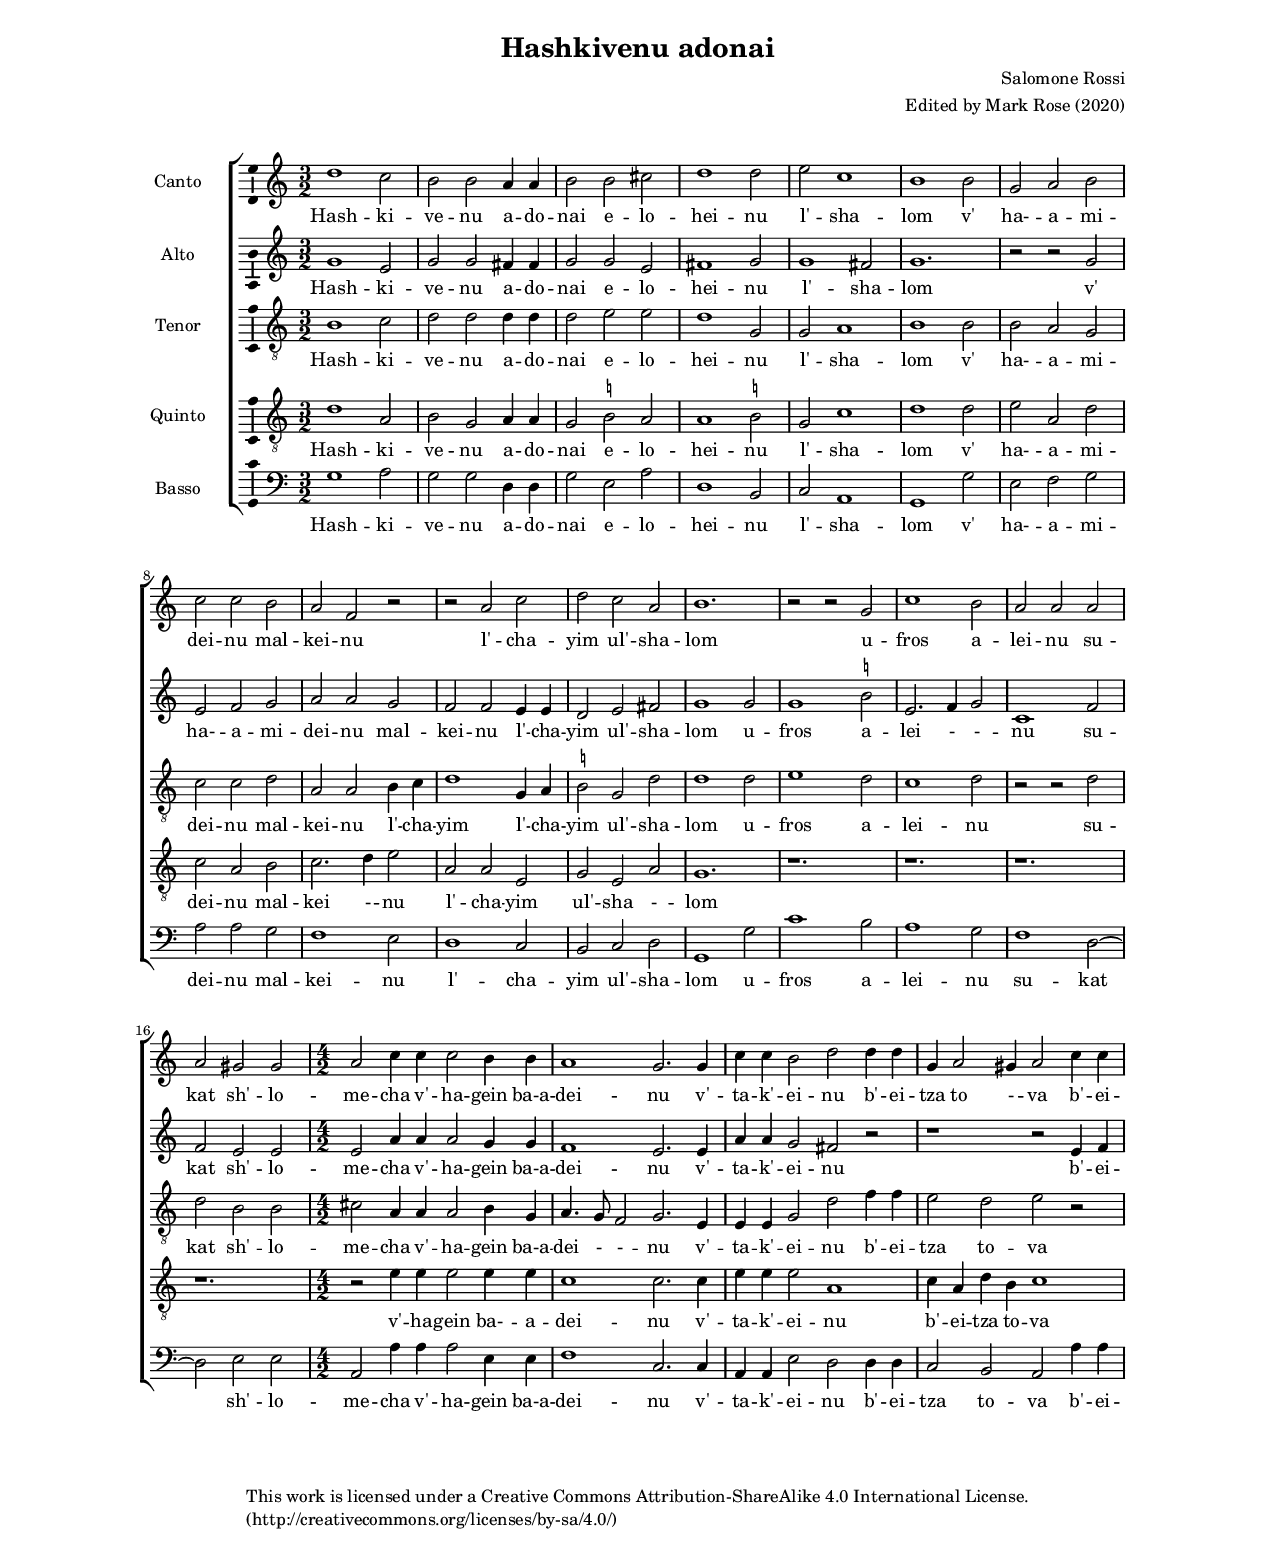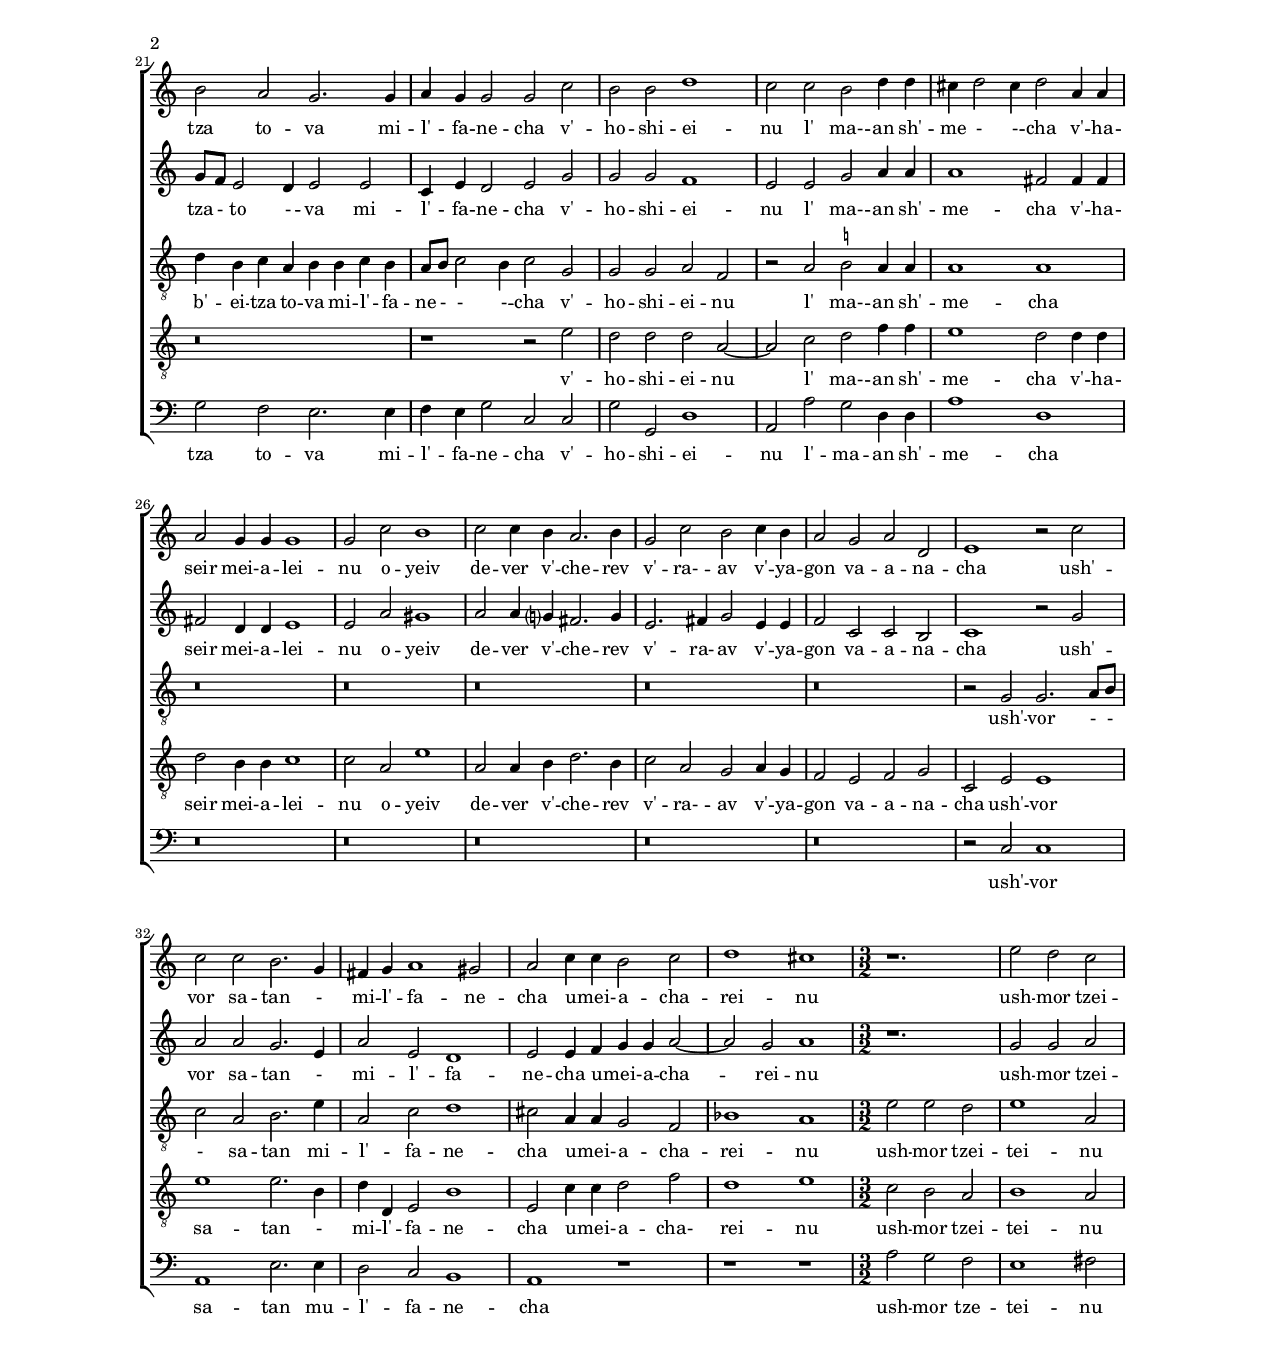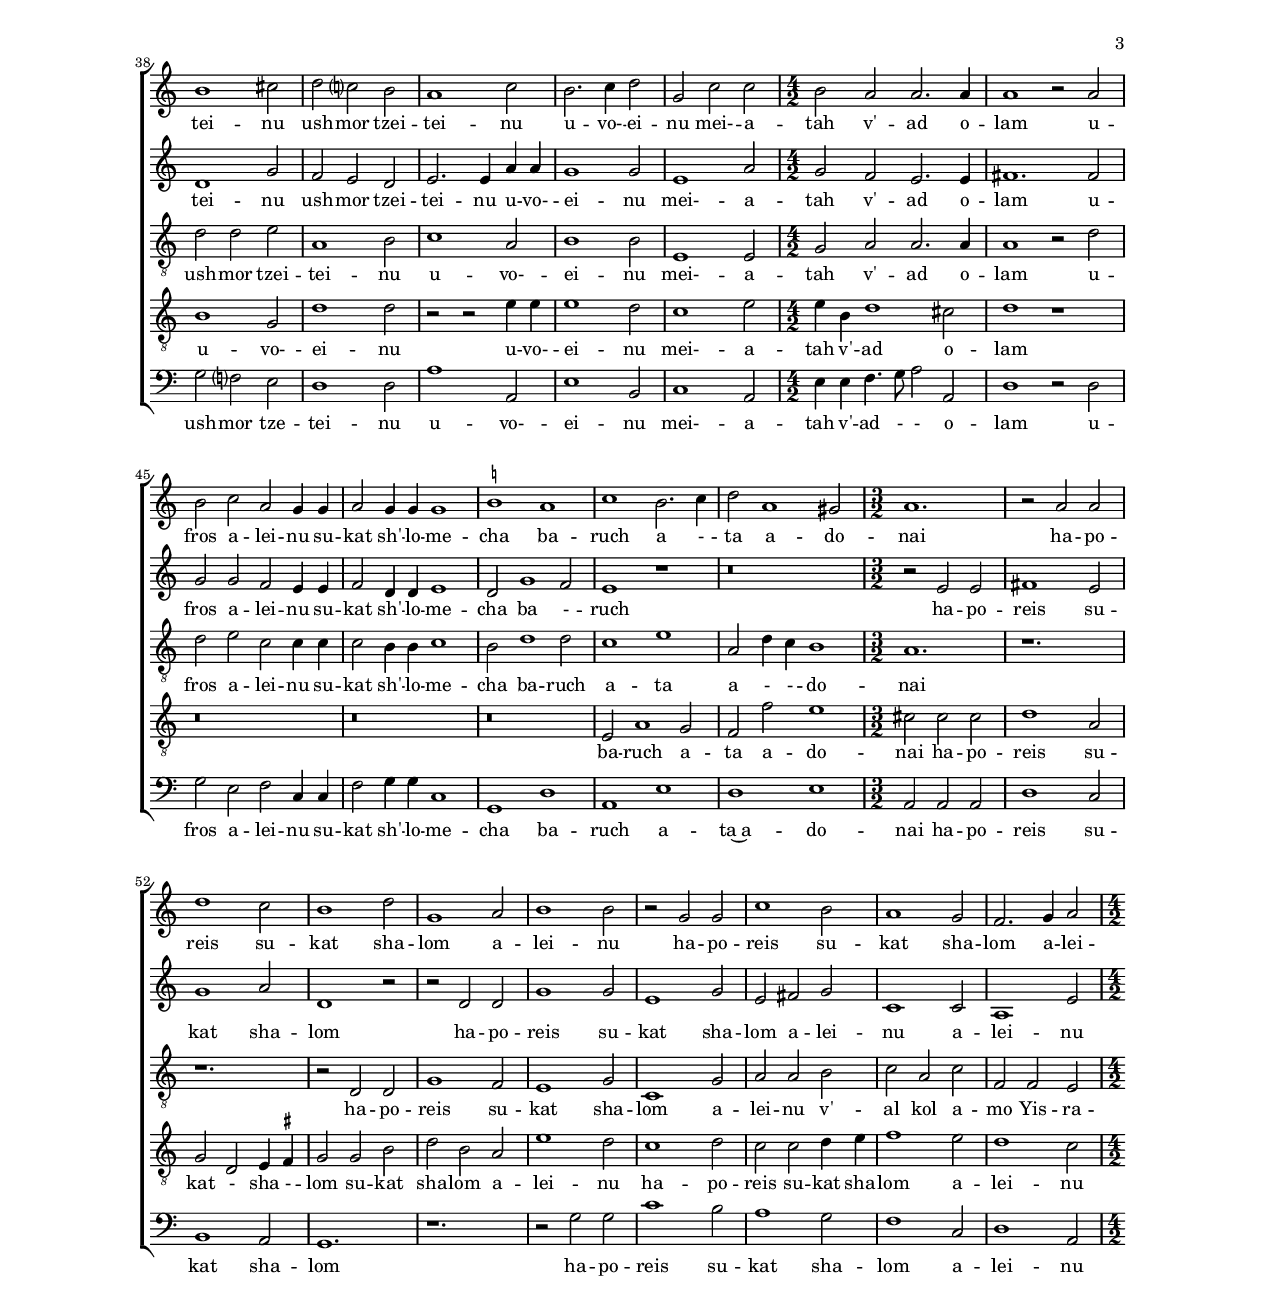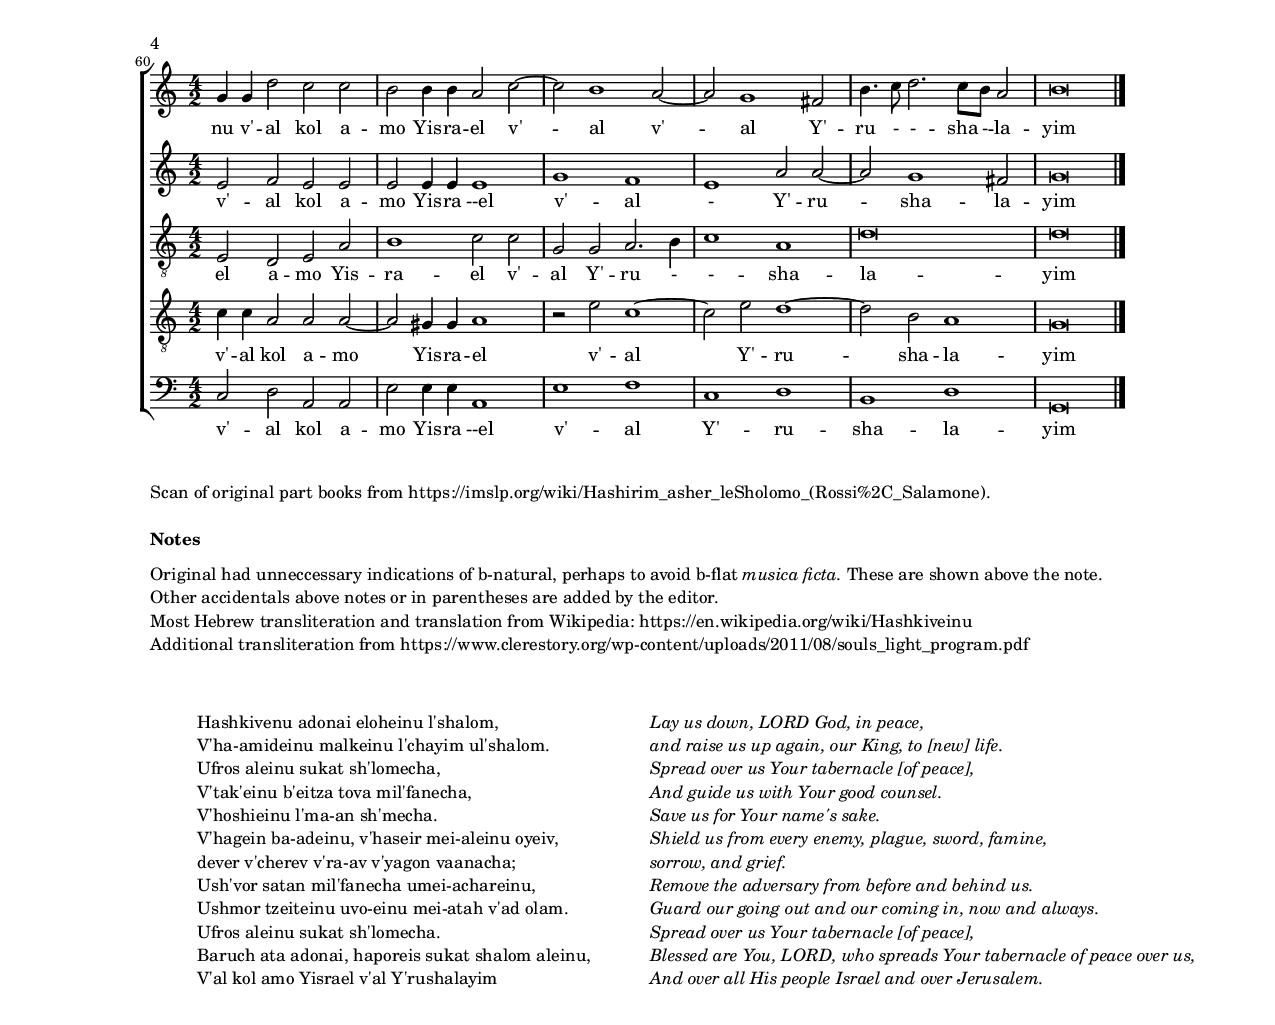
\language "english"

global = {
  \key c \major
  \time 3/2
}

ficta = { \once \set suggestAccidentals = ##t }

cantoNotes = {
  \transpose c' c' {
    \set Staff.instrumentName = #"Canto  "

    \clef "treble"
    \relative c'' {
      % line 1
      d1 c2 b2 b2 a4 a4 b2 b2 cs2 d1 d2 e2 c1 b1 b2 g2 a2 b2 c2 c2 b2 a2 f2
      r2
      % m10
      r2

      % line 2
      a2 c2 d2 c2 a2 b1.
      r2 r2 g2 c1 b2 a2 a2 a2 a2 gs2 gs2
      % m17
      \time 4/2
      a2 c4 c4 c2 b4 b4 a1 g2. g4

      % line 3
      % m19
      c4 c4 b2 d2 d4 d4 g,4 a2 gs4 a2 c4 c4
      % m21
      b2 a2 g2. g4 a4 g4 g2 g2
      c2 b2 b2 d1
      % m24
      c2

      % line 4
      c2 b2 d4 d4 cs4 d2 cs4 d2 a4 a4 a2 g4 g4 g1 g2 c2 b1 c2
      c4 b4 a2. b4 g2 c2 b2

      % line 5
      c4 b4
      % m30
      a2 g2 a2 d,2 e1
      r2 c'2 c2 c2 b2. g4 fs4 g4 a1 gs2 a2 c4 c4 b2 c2 d1 cs1

      % line 6
      % m36
      \time 3/2
      r1. e2 d2 c2 b1 cs2 d2 c?2 b2 a1 c2 b2. c4 d2 g,2 c2 c2
      % m43
      \time 4/2
      b2 a2 a2. a4 a1

      % line 7
      r2 a2
      % m45
      b2 c2 a2 g4 g4 a2 g4 g4 g1
      \ficta b?1 % marked as "sharp" in original, maybe to avoid b-flat ficta
      a1 c1 b2. c4 d2 a1 gs2
      % m50
      \time 3/2
      a1. r2 a2 a2 d1 c2 b1

      % line 8
      d2
      % m54
      g,1 a2 b1 b2 r2 g2 g2 c1 b2 a1 g2 f2. g4 a2
      % m60
      \time 4/2
      g4 g4 d'2 c2 c2 b2 b4 b4 a2

      % line 9
      c2~
      % m62
      c2 b1 a1 g1 fs2 b4. c8 d2. c8 b8 a2 b\breve
    }
    \override Staff.BarLine.transparent = ##f
    \bar "|."
  }
}

cantoLyrics = \lyricmode {
  % line 1
  Hash -- ki -- ve -- nu a -- do -- nai
  e -- lo -- hei -- nu
  l' -- sha -- lom
  v' ha- -- a -- mi -- dei -- nu
  mal -- kei -- nu

  % line 2
  l' -- cha -- yim ul' -- sha -- lom
  u -- fros a -- lei -- nu su -- kat
  sh' -- lo -- me -- cha
  v' -- ha -- gein ba-a -- dei -- nu

  % line 3
  v' -- ta -- k' -- ei -- nu
  b' -- ei -- tza to - -- va
  b' -- ei -- tza to -- va
  mi -- l' -- fa -- ne -- cha
  v' -- ho -- shi -- ei -- nu

  % line 4
  l' ma- -- an sh' -- me - - -- cha
  v' -- ha -- seir mei- -- a -- lei -- nu o -- yeiv
  de -- ver v' -- che -- rev v' -- ra- -- av

  % line 5
  v' -- ya -- gon va -- a -- na -- cha
  ush' -- vor sa -- tan - mi -- l' -- fa -- ne -- cha
  u -- mei- -- a -- cha -- rei -- nu

  % line 6
  ush -- mor tzei -- tei -- nu
  ush -- mor tzei -- tei -- nu
  u -- vo- -- ei -- nu
  mei- -- a -- tah v' -- ad o -- lam

  % line 7
  u -- fros a -- lei -- nu
  su -- kat sh' -- lo -- me -- cha
  ba -- ruch a - -- ta a -- do -- nai
  ha -- po -- reis su -- kat

  % line 8
  sha -- lom a -- lei -- nu
  ha -- po -- reis su -- kat sha -- lom
  a -- lei -- nu v' -- al kol a -- mo Yis -- ra -- el

  % line 9
  v' -- al v' -- al
  Y' -- ru - - -- sha - -- la -- yim
}

altoNotes = {
  \transpose c' c' {
    \set Staff.instrumentName = #"Alto  "

    \clef "treble"
    \relative g' {
      % line 1
      g1 e2 g2 g2 fs4 fs4 g2 g2 e2 fs1 g2 g1 fs2 g1.
      % m7
      r2 r2 g2 e2 f2 g2 a2 a2 g2 f2 f2

      % line 2
      e4 e4
      % m11
      d2 e2 fs2 g1 g2 g1
      \ficta b?2 % marked as "sharp" in original, maybe to avoid b-flat ficta
      e,2. f4 g2 c,1 f2 f2 e2 e2
      % m17
      \time 4/2
      e2 a4 a4 a2 g4 g4 f1 e2. e4

      % line 3
      % m19
      a4 a4 g2 fs2
      r2 r1 r2 e4 f4 g8 f8 e2 d4 e2 e2 c4 e4 d2 e2 g2 g2 g2
      f1 e2 e2 g2 a4 a4

      % line 4
      % m25
      a1 fs2 fs4 fs4 fs2 d4 d4 e1 e2 a2 gs1 a2 a4 g?4 fs2. g4 e2. fs4 g2
      e4 e4 f2 c2 c2 b2 c1

      % line 5
      r2 g'2
      % m32
      a2 a2 g2. e4 a2 e2 d1 e2 e4 f4 g4 g4 a1 g2 a1
      % m36
      % \time 3/2
      r1. g2 g2 a2 d,1 g2 f2 e2 d2 e2. e4

      % line 6
      a4 a4 g1 g2 e1 a2
      % m43
      % \time 4/2
      g2 f2 e2. e4 fs1. fs2 g2 g2 f2 e4 e4 f2 d4 d4 e1 d2 g1 f2
      % m48
      e1

      % line 7
      r1 r\breve
      % m50
      % \time 3/2
      r2 e2 e2 fs1 e2 g1 a2 d,1
      r2 r2 d2 d2 g1 g2 e1 g2 e2 fs2 g2 c,1 c2 a1 e'2
      % m60
      % \time 4/2
      e2 f2

      % line 8
      e2 e2 e2 e4 e4 e1 g1 f1 e1 a2 a1 g1 fs2 g\breve
    }
  }
}

altoLyrics = \lyricmode {
  % line 1
  Hash -- ki -- ve -- nu a -- do -- nai
  e -- lo -- hei -- nu
  l' -- sha -- lom
  v' ha- -- a -- mi -- dei -- nu
  mal -- kei -- nu

  % line 2
  l' -- cha -- yim ul' -- sha -- lom
  u -- fros a -- lei - - -- nu su -- kat
  sh' -- lo -- me -- cha
  v' -- ha -- gein ba-a -- dei -- nu
  v' --

  % line 3
  ta -- k' -- ei -- nu
  b' -- ei -- tza - to - -- va
  mi -- l' -- fa -- ne -- cha
  v' -- ho -- shi -- ei -- nu
  l' ma- -- an

  % line 4
  sh' -- me -- cha
  v' -- ha -- seir mei- -- a -- lei -- nu o -- yeiv
  de -- ver v' -- che -- rev v' -- ra- -- av
  v' -- ya -- gon va -- a -- na -- cha

  % line 5
  ush' -- vor sa -- tan - mi -- l' -- fa -- ne -- cha
  u -- mei- -- a -- cha -- rei -- nu
  ush -- mor tzei -- tei -- nu
  ush -- mor tzei -- tei -- nu

  % line 6
  u -- vo- -- ei -- nu
  mei- -- a -- tah v' -- ad o -- lam
  u -- fros a -- lei -- nu
  su -- kat sh' -- lo -- me -- cha
  ba - -- ruch

  % line 7
  ha -- po -- reis su -- kat sha -- lom
  ha -- po -- reis su -- kat sha -- lom
  a -- lei -- nu
  a -- lei -- nu
  v' -- al

  % line 8
  kol a -- mo
  Yis -- ra --el
  v' -- al -
  Y' -- ru -- sha -- la -- yim
}

tenorNotes = {
  \transpose c' c' {
    \set Staff.instrumentName = #"Tenor  "

    \clef "treble_8"
    \relative c' {
      % line 1
      b1 c2 d2 d2 d4 d4 d2 e2 e2 d1 g,2 g2 a1 b1 b2 b2
      a2 g2 c2 c2 d2 a2 a2

      % line 2
      b4 c4
      % m10
      d1 g,4 a4
      \ficta b?2 % marked as "sharp" in original, maybe to avoid b-flat ficta
      g2 d'2 d1 d2 e1 d2 c1 d2
      r2 r2 d2 d2 b2 b2
      % m17
      % \time 4/2
      cs2 a4 a4 a2

      % line 3
      b4 g4
      % m18
      a4. g8 f2 g2. e4 e4 e4 g2 d'2 f4 f4 e2 d2 e2
      r2 d4 b4 c4 a4 b4 b4 c4 b4

      % line 4
      % m22
      a8 b8 c2 b4 c2 g2 g2 g2 a2 f2
      r2 a2
      \ficta b?2 % marked as "sharp" in original, maybe to avoid b-flat ficta
      a4 a4 a1 a1
      r\breve*2 r\breve*2 r\breve
      % m31
      r2 g2 g2. a8 b8 c2

      % line 5
      a2 b2. e4 a,2 c2 d1 cs2 a4 a4 g2 f2 bf1 a1
      % m36
      % \time 3/2
      e'2 e2 d2 e1
      a,2 % Naumbourg ! last is e2 in original
      d2 d2 e2 a,1 b2

      % line 6
      c1 a2 b1 b2 e,1 e2
      % m43
      % \time 4/2
      g2 a2 a2. a4 a1
      r2 d2 d2 e2 c2 c4 c4 c2 b4 b4 c1 b2 d1
      d2 c1 e1 a,2 d4 c4 b1
      % m50
      % \time 3/2
      a1.
      r1. r1.
      r2 d,2 d2 g1 f2 e1 g2 c,1 g'2 a2 a2

      % line 7
      b2 c2 a2 c2 f,2 f2 e2
      % m60
      % \time 4/2
      e2 d2 e2 a2 b1 c2 c2 g2 g2 a2. b4 c1 a1 d\breve d\breve
    }
  }
}

tenorLyrics = \lyricmode {
  % line 1
  Hash -- ki -- ve -- nu a -- do -- nai
  e -- lo -- hei -- nu
  l' -- sha -- lom
  v' ha- -- a -- mi -- dei -- nu
  mal -- kei -- nu

  % line 2
  l' -- cha -- yim
  l' -- cha -- yim
  ul' -- sha -- lom
  u -- fros a -- lei -- nu su -- kat
  sh' -- lo -- me -- cha
  v' -- ha -- gein

  % line 3
  ba-a -- dei - - -- nu
  v' -- ta -- k' -- ei -- nu
  b' -- ei -- tza to -- va
  b' -- ei -- tza to -- va

  % line 4
  mi -- l' -- fa -- ne - - - -- cha
  v' -- ho -- shi -- ei -- nu
  l' ma- -- an
  sh' -- me -- cha
  ush' -- vor - - -

  % line 5
  sa -- tan
  mi -- l' -- fa -- ne -- cha
  u -- mei- -- a -- cha -- rei -- nu
  ush -- mor tzei -- tei -- nu
  ush -- mor tzei -- tei -- nu

  % line 6
  u -- vo- -- ei -- nu
  mei- -- a -- tah
  v' -- ad o -- lam
  u -- fros a -- lei -- nu
  su -- kat sh' -- lo -- me -- cha
  ba -- ruch

  % line 7
  a -- ta a - - -- do -- nai
  ha -- po -- reis su -- kat sha -- lom
  a -- lei -- nu

  % line 8
  v' -- al kol a -- mo Yis -- ra -- el
  a -- mo Yis -- ra -- el
  v' -- al
  Y' -- ru - - -- sha -- la -- yim
}

bassoNotes = {
  \transpose c' c' {
    \set Staff.instrumentName = #"Basso  "

    \clef "bass"
    \relative c' {
      % line 1
      g1 a2 g2 g2 d4 d4 g2 e2 a2 d,1 b2 c2 a1 g1 g'2 e2 f2 g2
      a2 a2 g2 f1 e2 d1 c2 b2
      
      % line 2
      c2 d2
      g,1 % ! unclear; g,1 in Naumbourg
      g'2 c1 b2 a1 g2 f1 d1 e2 e2
      % m17
      % \time 4/2
      a,2 a'4 a4 a2 e4 e4 f1 c2. c4 a4 a4 e'2 d2

      % line 3
      d4 d4 c2 b2 a2 a'4 a4 g2 f2 e2. e4
      % m22
      f4 e4 g2 c,2 c2 g'2 g,2 d'1 a2
      a'2 g2 d4 d4 a'1 d,1

      % line 4
      r\breve*4 r\breve
      % m31
      r2 c2 c1 a1 e'2. e4 d2 c2 b1 a1 r\breve r1
      % m36
      % \time 3/2
      a'2 g2 f2 e1 fs2 g2 f?2 e2 d1 d2

      % line 5
      a'1 a,2 e'1 b2 c1 a2
      % m43
      % \time 4/2
      e'4 e4 f4. g8 a2 a,2 d1
      r2 d2 g2 e2 f2 c4 c4 f2 g4 g4 c,1

      % line 6
      g1 d'1 a1 e'1 d1 e1
      % m50
      % \time 3/2
      a,2 a2 a2 d1 c2 b1 a2 g1.
      r1. r2 g'2 g2 c1 b2 a1 g2 f1

      % line 7
      c2 d1 a2
      % m60
      % time 4/2
      c2 d2 a2 a2 e'2 e4 e4 a,1 e'1 f1 c1 d1 b1 d1 g,\breve
    }
  }
}

bassoLyrics = \lyricmode {
  % line 1
  Hash -- ki -- ve -- nu a -- do -- nai
  e -- lo -- hei -- nu
  l' -- sha -- lom
  v' ha- -- a -- mi -- dei -- nu
  mal -- kei -- nu
  l' -- cha -- yim

  % line 2
  ul' -- sha -- lom
  u -- fros a -- lei -- nu su -- kat
  sh' -- lo -- me -- cha
  v' -- ha -- gein ba-a -- dei -- nu
  v' -- ta -- k' -- ei -- nu

  % line 3
  b' -- ei -- tza to -- va
  b' -- ei -- tza to -- va
  mi -- l' -- fa -- ne -- cha v' -- ho -- shi -- ei -- nu
  l' -- ma -- an
  sh' -- me -- cha

  % line 4
  ush' -- vor sa -- tan mu -- l' -- fa -- ne -- cha
  ush -- mor tze -- tei -- nu
  ush -- mor tze -- tei -- nu

  % line 5
  u -- vo- -- ei -- nu
  mei- -- a -- tah v' -- ad - - o -- lam
  u -- fros a -- lei -- nu su -- kat
  sh' -- lo -- me -- cha

  % line 6
  ba -- ruch a -- ta~a -- do -- nai
  ha -- po -- reis su -- kat sha -- lom
  ha -- po -- reis su -- kat sha -- lom

  % line 7
  a -- lei -- nu
  v' -- al
  kol a -- mo
  Yis -- ra --el
  v' -- al
  Y' -- ru -- sha -- la -- yim
}

quintoNotes = {
  \transpose c' c' {
    \set Staff.instrumentName = #"Quinto  "

    \clef "treble_8"
    \relative c' {
      % line 1
      d1 a2 b2 g2 a4 a4 g2
      \ficta b?2 % marked as "sharp" in original, maybe to avoid b-flat ficta
      a2 a1
      \ficta b?2 % marked as "sharp" in original, maybe to avoid b-flat ficta
      g2 c1 d1 d2
      e2 a,2 d2 % from Naumbourg ! was: e2 d2 c2
      c2 a2 b2 c2. d4 e2 a,2
      
      % line 2
      a2 e2 g2 e2 a2 g1.
      r1. r1.*2 r1.
      % m17
      % \time 4/2
      r2 e'4 e4 e2 e4 e4 c1 c2. c4 e4 e4 e2 a,1 c4 a4 d4 b4 c1

      % line 3
      r\breve r1 r2 e2 d2 d2 d2 a1 c2 d2 f4 f4 e1
      d2 d4 d4 d2 b4 b4 c1 c2 a2 e'1 a,2 a4 b4 d2. b4

      % line 4
      c2 a2 g2 a4 g4 f2 e2 f2 g2 c,2 e2 e1 e'1 e2. b4 d4 d,4 e2
      b'1 e,2 c'4 c4 d2 f2 d1 e1

      % line 5
      % m36
      % \time 3/2
      c2 b2 a2 b1 a2 b1 g2 d'1 d2
      r2 r2 e4 e4 e1 d2 c1 e2
      % m43
      % \time 4/2
      e4 b4 d1

      % line 6
      cs2 d1
      r1 r\breve*2 r\breve % was written in different order in original
      e,2 a1 g2 f2 f'2 e1
      % m50
      % \time 3/2
      cs2 cs2 cs2 d1 a2 g2 d2 e4 \ficta fs4 g2

      % line 7
      g2 b2 d2 b2 a2 e'1 d2 c1 d2 c2 c2 d4 e4 f1 e2 d1 c2
      % m60
      % \time 4/2
      c4 c4 a2 a2 a1 gs4 gs4 a1
      r2 e'2 c1. e2 d1. b2 a1 g\breve
    }
  }
}

quintoLyrics = \lyricmode {
  % line 1
  Hash -- ki -- ve -- nu a -- do -- nai
  e -- lo -- hei -- nu
  l' -- sha -- lom
  v' ha- -- a -- mi -- dei -- nu
  mal -- kei - -- nu

  % line 2
  l' -- cha -- yim ul' -- sha - -- lom
  v' -- ha -- gein ba- -- a -- dei -- nu
  v' -- ta -- k' -- ei -- nu
  b' -- ei -- tza to -- va

  % line 3
  v' -- ho -- shi -- ei -- nu
  l' ma- -- an sh' -- me -- cha
  v' -- ha -- seir mei- -- a -- lei -- nu o -- yeiv
  de -- ver v' -- che -- rev

  % line 4
  v' -- ra- -- av
  v' -- ya -- gon va -- a -- na -- cha
  ush' -- vor sa -- tan - mi -- l' -- fa -- ne -- cha
  u -- mei- -- a -- cha- rei -- nu

  % line 5
  ush -- mor tzei -- tei -- nu
  u -- vo- -- ei -- nu
  u -- vo- -- ei -- nu
  mei- -- a -- tah v' -- ad

  % line 6
  o -- lam
  ba -- ruch a -- ta a -- do -- nai
  ha -- po -- reis su -- kat -
  sha - -- lom

  % line 7
  su -- kat sha -- lom a -- lei -- nu
  ha -- po -- reis su -- kat
  sha -- lom a -- lei -- nu
  v' -- al kol a -- mo

  % line 8
  Yis -- ra -- el v' -- al
  Y' -- ru -- sha -- la -- yim
}

sestoNotes = {
  \transpose c' c' {
    \set Staff.instrumentName = #"Sesto  "

    \clef "treble_8"
    \relative c' {
      % line 1
      
      % line 2

      % line 3

      % line 4

      % line 5

      % line 6
    }
  }
}

sestoLyrics = \lyricmode {
  % line 1

  % line 2

  % line 3

  % line 4

  % line 5

  % line 6
}

settimoNotes = {
  \transpose c' c' {
    \set Staff.instrumentName = #"Settimo  "

    \clef "treble_8"
    \relative c' {
      % line 1
      
      % line 2

      % line 3

      % line 4

      % line 5

      % line 6
    }
  }
}

settimoLyrics = \lyricmode {
  % line 1

  % line 2

  % line 3

  % line 4

  % line 5

  % line 6
}

ottavoNotes = {
  \transpose c' c' {
    \set Staff.instrumentName = #"Ottavo  "

    \clef "treble_8"
    \relative c' {
      % line 1
      
      % line 2

      % line 3

      % line 4

      % line 5

      % line 6
    }
  }
}

ottavoLyrics = \lyricmode {
  % line 1

  % line 2

  % line 3

  % line 4

  % line 5

  % line 6
}

\header{
  title = "Hashkivenu adonai"
  subtitle = ##f
  composer = "Salomone Rossi"
  arranger = "Edited by Mark Rose (2020)"
  %poet = "???"
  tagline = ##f
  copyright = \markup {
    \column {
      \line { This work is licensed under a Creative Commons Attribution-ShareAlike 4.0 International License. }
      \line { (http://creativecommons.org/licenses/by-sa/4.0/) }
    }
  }
}

#(set-global-staff-size 15)

\paper {
  #(include-special-characters) % So we can use HTML entities.
  #(set-paper-size "letter")

  left-margin = 1\in
  right-margin = 1\in
  top-margin = 0.5\in
  bottom-margin = 0.5\in

  ragged-bottom = ##t
  system-system-spacing #'basic-distance = 15
}

\markup { \vspace #1 }

\score {
  \new ChoirStaff = choirStaff <<
    \new Voice = "cantoNotes" \with {
      \remove "Note_heads_engraver"
      \consists "Completion_heads_engraver"
      \remove "Rest_engraver"
      \consists "Completion_rest_engraver"
    } << \global \cantoNotes >>
    \new Lyrics = "cantoLyrics"
      \lyricsto cantoNotes { \cantoLyrics }

    \new Voice = "altoNotes" \with {
      \remove "Note_heads_engraver"
      \consists "Completion_heads_engraver"
      \remove "Rest_engraver"
      \consists "Completion_rest_engraver"
    } << \global \altoNotes >>
    \new Lyrics = "altoLyrics" \lyricsto altoNotes { \altoLyrics }

    \new Voice = "tenorNotes" \with {
      \remove "Note_heads_engraver"
      \consists "Completion_heads_engraver"
      \remove "Rest_engraver"
      \consists "Completion_rest_engraver"
    } << \global \tenorNotes >>
    \new Lyrics = "tenorLyrics" \lyricsto tenorNotes { \tenorLyrics }

    \new Voice = "quintoNotes" \with {
      \remove "Note_heads_engraver"
      \consists "Completion_heads_engraver"
      \remove "Rest_engraver"
      \consists "Completion_rest_engraver"
    } << \global \quintoNotes >>
    \new Lyrics = "quintoLyrics"
      \lyricsto quintoNotes { \quintoLyrics }

    \new Voice = "bassoNotes" \with {
      \remove "Note_heads_engraver"
      \consists "Completion_heads_engraver"
      \remove "Rest_engraver"
      \consists "Completion_rest_engraver"
    } << \global \bassoNotes >>
    \new Lyrics = "bassoLyrics" \lyricsto bassoNotes { \bassoLyrics }

%    \new Voice = "sestoNotes" \with {
%      \remove "Note_heads_engraver"
%      \consists "Completion_heads_engraver"
%      \remove "Rest_engraver"
%      \consists "Completion_rest_engraver"
%    } << \global \sestoNotes >>
%    \new Lyrics = "sestoLyrics"
%      \lyricsto sestoNotes { \sestoLyrics }

%    \new Voice = "settimoNotes" \with {
%      \remove "Note_heads_engraver"
%      \consists "Completion_heads_engraver"
%      \remove "Rest_engraver"
%      \consists "Completion_rest_engraver"
%    } << \global \settimoNotes >>
%    \new Lyrics = "settimoLyrics"
%      \lyricsto settimoNotes { \settimoLyrics }

%    \new Voice = "ottavoNotes" \with {
%      \remove "Note_heads_engraver"
%      \consists "Completion_heads_engraver"
%      \remove "Rest_engraver"
%      \consists "Completion_rest_engraver"
%    } << \global \ottavoNotes >>
%    \new Lyrics = "ottavoLyrics"
%      \lyricsto ottavoNotes { \ottavoLyrics }

  >>

  \layout {
    \context {
      \Score

      % incipit should not start with a start delimiter
      \remove "System_start_delimiter_engraver"
    }

    \context {
      \Voice

      \consists "Ambitus_engraver"

      % The command below can be commented out in
      % short scores, but especially for large scores you
      % will typically yield better line breaking and improve
      % overall spacing if you do not comment the command out.

      \remove "Forbid_line_break_engraver"
    }
  }
  \midi { \tempo 2 = 80 }
}

\markuplist {
  \vspace #1
  \column {
    \line { Scan of original part books from https://imslp.org/wiki/Hashirim_asher_leSholomo_(Rossi%2C_Salamone). }
    \vspace #1
    \line { \bold Notes }
    \vspace #0.5
    \line { Original had unneccessary indications of b-natural, perhaps to avoid b-flat \italic { musica ficta. } These are shown above the note. }
    \line { Other accidentals above notes or in parentheses are added by the editor. }
    \line { Most Hebrew transliteration and translation from Wikipedia: https://en.wikipedia.org/wiki/Hashkiveinu }
    \line { Additional transliteration from https://www.clerestory.org/wp-content/uploads/2011/08/souls_light_program.pdf }
  }
}

\markup {
  \vspace #3
  \fill-line {
    \hspace #1
    \column {
      \line{ Hashkivenu adonai eloheinu l'shalom, }
      \line{ V'ha-amideinu malkeinu l'chayim ul'shalom. }
      \line{ Ufros aleinu sukat sh'lomecha, }
      \line{ V'tak'einu b'eitza tova mil'fanecha, }
      \line{ V'hoshieinu l'ma-an sh'mecha. }
      \line{ V'hagein ba-adeinu, v'haseir mei-aleinu oyeiv, }
      \line{ dever v'cherev v'ra-av v'yagon vaanacha; }
      \line{ Ush'vor satan mil'fanecha umei-achareinu, }
      \line{ Ushmor tzeiteinu uvo-einu mei-atah v'ad olam. }
      \line{ Ufros aleinu sukat sh'lomecha. }
      \line{ Baruch ata adonai, haporeis sukat shalom aleinu, }
      \line{ V'al kol amo Yisrael v'al Y'rushalayim }
    }
    \hspace #2
    \column \italic {
      \line { Lay us down, LORD God, in peace, }
      \line { and raise us up again, our King, to "[new]" life. }
      \line { Spread over us Your tabernacle "[of peace]," }
      \line { And guide us with Your good counsel. }
      \line { Save us for Your name's sake. }
      \line { Shield us from every enemy, plague, sword, famine, }
      \line { sorrow, and grief. }
      \line { Remove the adversary from before and behind us. }
      \line { Guard our going out and our coming in, now and always. }
      \line { Spread over us Your tabernacle "[of peace]," }
      \line { Blessed are You, LORD, who spreads Your tabernacle of peace over us, }
      \line { And over all His people Israel and over Jerusalem. }
    }
    \hspace #1
  }
}

% Hashkivenu adonai eloheinu l'shalom,
% V'ha-amideinu malkeinu l'chayim ul'shalom.
% Ufros aleinu sukat sh'lomecha,
% v'hagein ba-adeinu
% V'tak'einu b'eitza tova mil'fanecha,
% V'hoshieinu l'ma-an sh'mecha.
% V'haseir mei-aleinu oyeiv,
% dever v'cherev v'ra-av v'yagon vaanacha;
% Ush'vor satan mil'fanecha umei-achareinu,
% Ushmor tzeiteinu uvo-einu mei-atah v'ad olam.
% Ufros aleinu sukat sh'lomecha.
% Baruch ata adonai, haporeis sukat shalom aleinu,
% V'al kol amo Yisrael v'al Y'rushalayim

\version "2.18.2"  % necessary for upgrading to future LilyPond versions.
